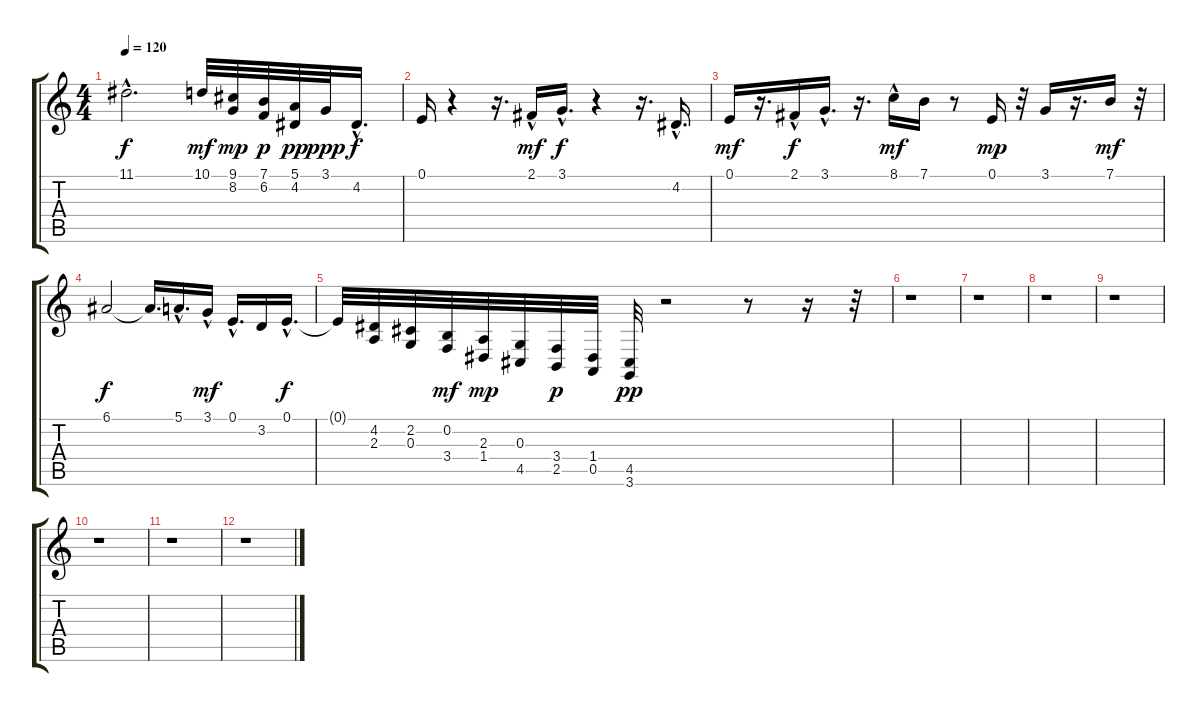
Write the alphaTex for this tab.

\track "" {instrument flute}
\staff {score tabs}
\tuning (E4 B3 G3 D3 A2 E2) {hide}
\ts (4 4)
\tempo 120
\clef g2
\ks c
11.1{hac t}.2{d dy f} 10.1.32{dy mf} (9.1 8.2).32{dy mp} (7.1 6.2).32{dy p} (5.1 4.2).32{dy pp} 3.1.32{dy ppp} 4.2{hac}.16{d dy f} |
0.1.16 r.4 r.16{d} 2.1{hac}.16{dy mf} 3.1{hac}.16{d dy f} r.4 r.16{d} 4.2{hac}.16{d} |
0.1.16{dy mf} r.16{d} 2.1{hac}.16{dy f} 3.1{hac}.16{d} r.16{d} 8.1{hac}.16{dy mf} 7.1.16 r.8 0.1.16{dy mp} r.32 3.1.16 r.16{d} 7.1.16{dy mf} r.32 |
6.1.2{dy f} 6.1{t}.16{d} 5.1{hac}.16{d} 3.1{hac}.16{dy mf} 0.1{hac}.16{d} 3.2.16 0.1{hac}.16{d dy f} |
0.1{t}.32 (4.2 2.3).32 (2.2 0.3).32 (0.2 3.4).32{dy mf} (2.3 1.4).32{dy mp} (0.3 4.5).32 (3.4 2.5).32{dy p} (1.4 0.5).32 (4.5 3.6).32{dy pp} r.2 r.8 r.16 r.32 |
r.1 |
r.1 |
r.1 |
r.1 |
r.1 |
r.1 |
r.1
